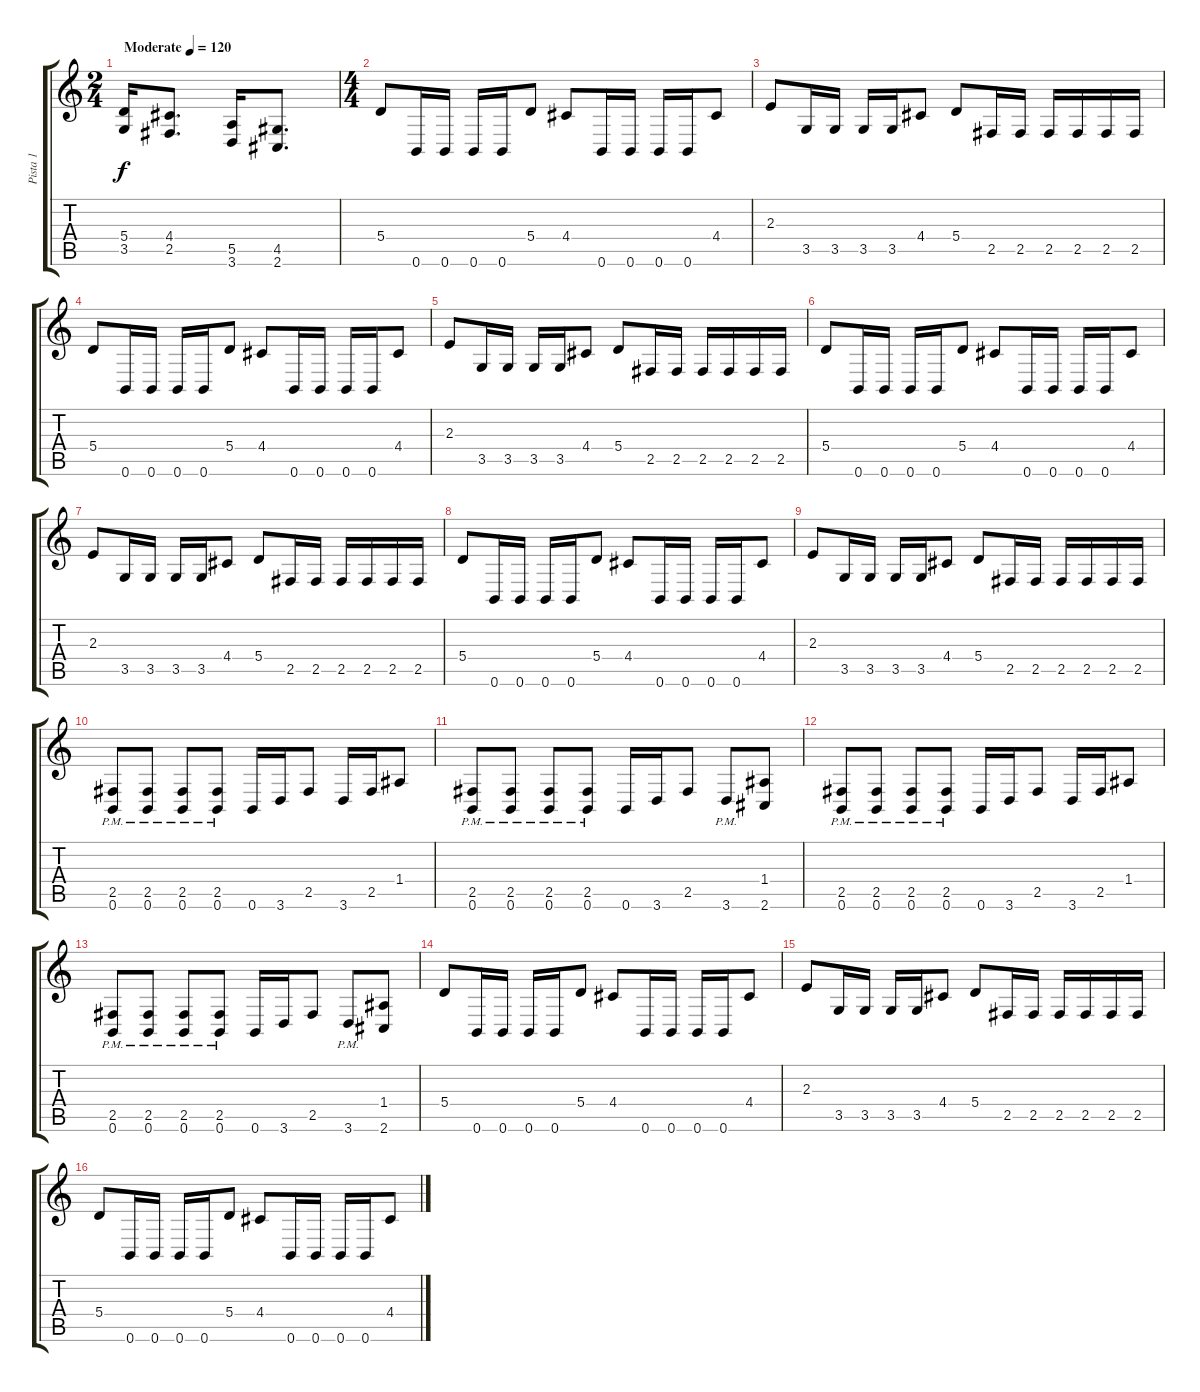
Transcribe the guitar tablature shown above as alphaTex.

\track ("Pista 1" "Pista 1") {instrument distortionguitar}
\staff {score tabs}
\tuning (B3 Gb3 D3 A2 E2 B1) {hide}
\ts (2 4)
\tempo (120 "Moderate")
\clef g2
\ks c
(5.4 3.5).16{dy f instrument distortionguitar} (4.4 2.5).8{d} (5.5 3.6).16 (4.5 2.6).8{d} |
\ts (4 4)
5.4.8 0.6.16 0.6.16 0.6.16 0.6.16 5.4.8 4.4.8 0.6.16 0.6.16 0.6.16 0.6.16 4.4.8 |
2.3.8 3.5.16 3.5.16 3.5.16 3.5.16 4.4.8 5.4.8 2.5.16 2.5.16 2.5.16 2.5.16 2.5.16 2.5.16 |
5.4.8 0.6.16 0.6.16 0.6.16 0.6.16 5.4.8 4.4.8 0.6.16 0.6.16 0.6.16 0.6.16 4.4.8 |
2.3.8 3.5.16 3.5.16 3.5.16 3.5.16 4.4.8 5.4.8 2.5.16 2.5.16 2.5.16 2.5.16 2.5.16 2.5.16 |
5.4.8 0.6.16 0.6.16 0.6.16 0.6.16 5.4.8 4.4.8 0.6.16 0.6.16 0.6.16 0.6.16 4.4.8 |
2.3.8 3.5.16 3.5.16 3.5.16 3.5.16 4.4.8 5.4.8 2.5.16 2.5.16 2.5.16 2.5.16 2.5.16 2.5.16 |
5.4.8 0.6.16 0.6.16 0.6.16 0.6.16 5.4.8 4.4.8 0.6.16 0.6.16 0.6.16 0.6.16 4.4.8 |
2.3.8 3.5.16 3.5.16 3.5.16 3.5.16 4.4.8 5.4.8 2.5.16 2.5.16 2.5.16 2.5.16 2.5.16 2.5.16 |
(2.5{pm} 0.6{pm}).8 (2.5{pm} 0.6{pm}).8 (2.5{pm} 0.6{pm}).8 (2.5{pm} 0.6{pm}).8 0.6.16 3.6.16 2.5.8 3.6.16 2.5.16 1.4.8 |
(2.5{pm} 0.6{pm}).8 (2.5{pm} 0.6{pm}).8 (2.5{pm} 0.6{pm}).8 (2.5{pm} 0.6{pm}).8 0.6.16 3.6.16 2.5.8 3.6{pm}.8 (1.4 2.6).8 |
(2.5{pm} 0.6{pm}).8 (2.5{pm} 0.6{pm}).8 (2.5{pm} 0.6{pm}).8 (2.5{pm} 0.6{pm}).8 0.6.16 3.6.16 2.5.8 3.6.16 2.5.16 1.4.8 |
(2.5{pm} 0.6{pm}).8 (2.5{pm} 0.6{pm}).8 (2.5{pm} 0.6{pm}).8 (2.5{pm} 0.6{pm}).8 0.6.16 3.6.16 2.5.8 3.6{pm}.8 (1.4 2.6).8 |
5.4.8 0.6.16 0.6.16 0.6.16 0.6.16 5.4.8 4.4.8 0.6.16 0.6.16 0.6.16 0.6.16 4.4.8 |
2.3.8 3.5.16 3.5.16 3.5.16 3.5.16 4.4.8 5.4.8 2.5.16 2.5.16 2.5.16 2.5.16 2.5.16 2.5.16 |
5.4.8 0.6.16 0.6.16 0.6.16 0.6.16 5.4.8 4.4.8 0.6.16 0.6.16 0.6.16 0.6.16 4.4.8
